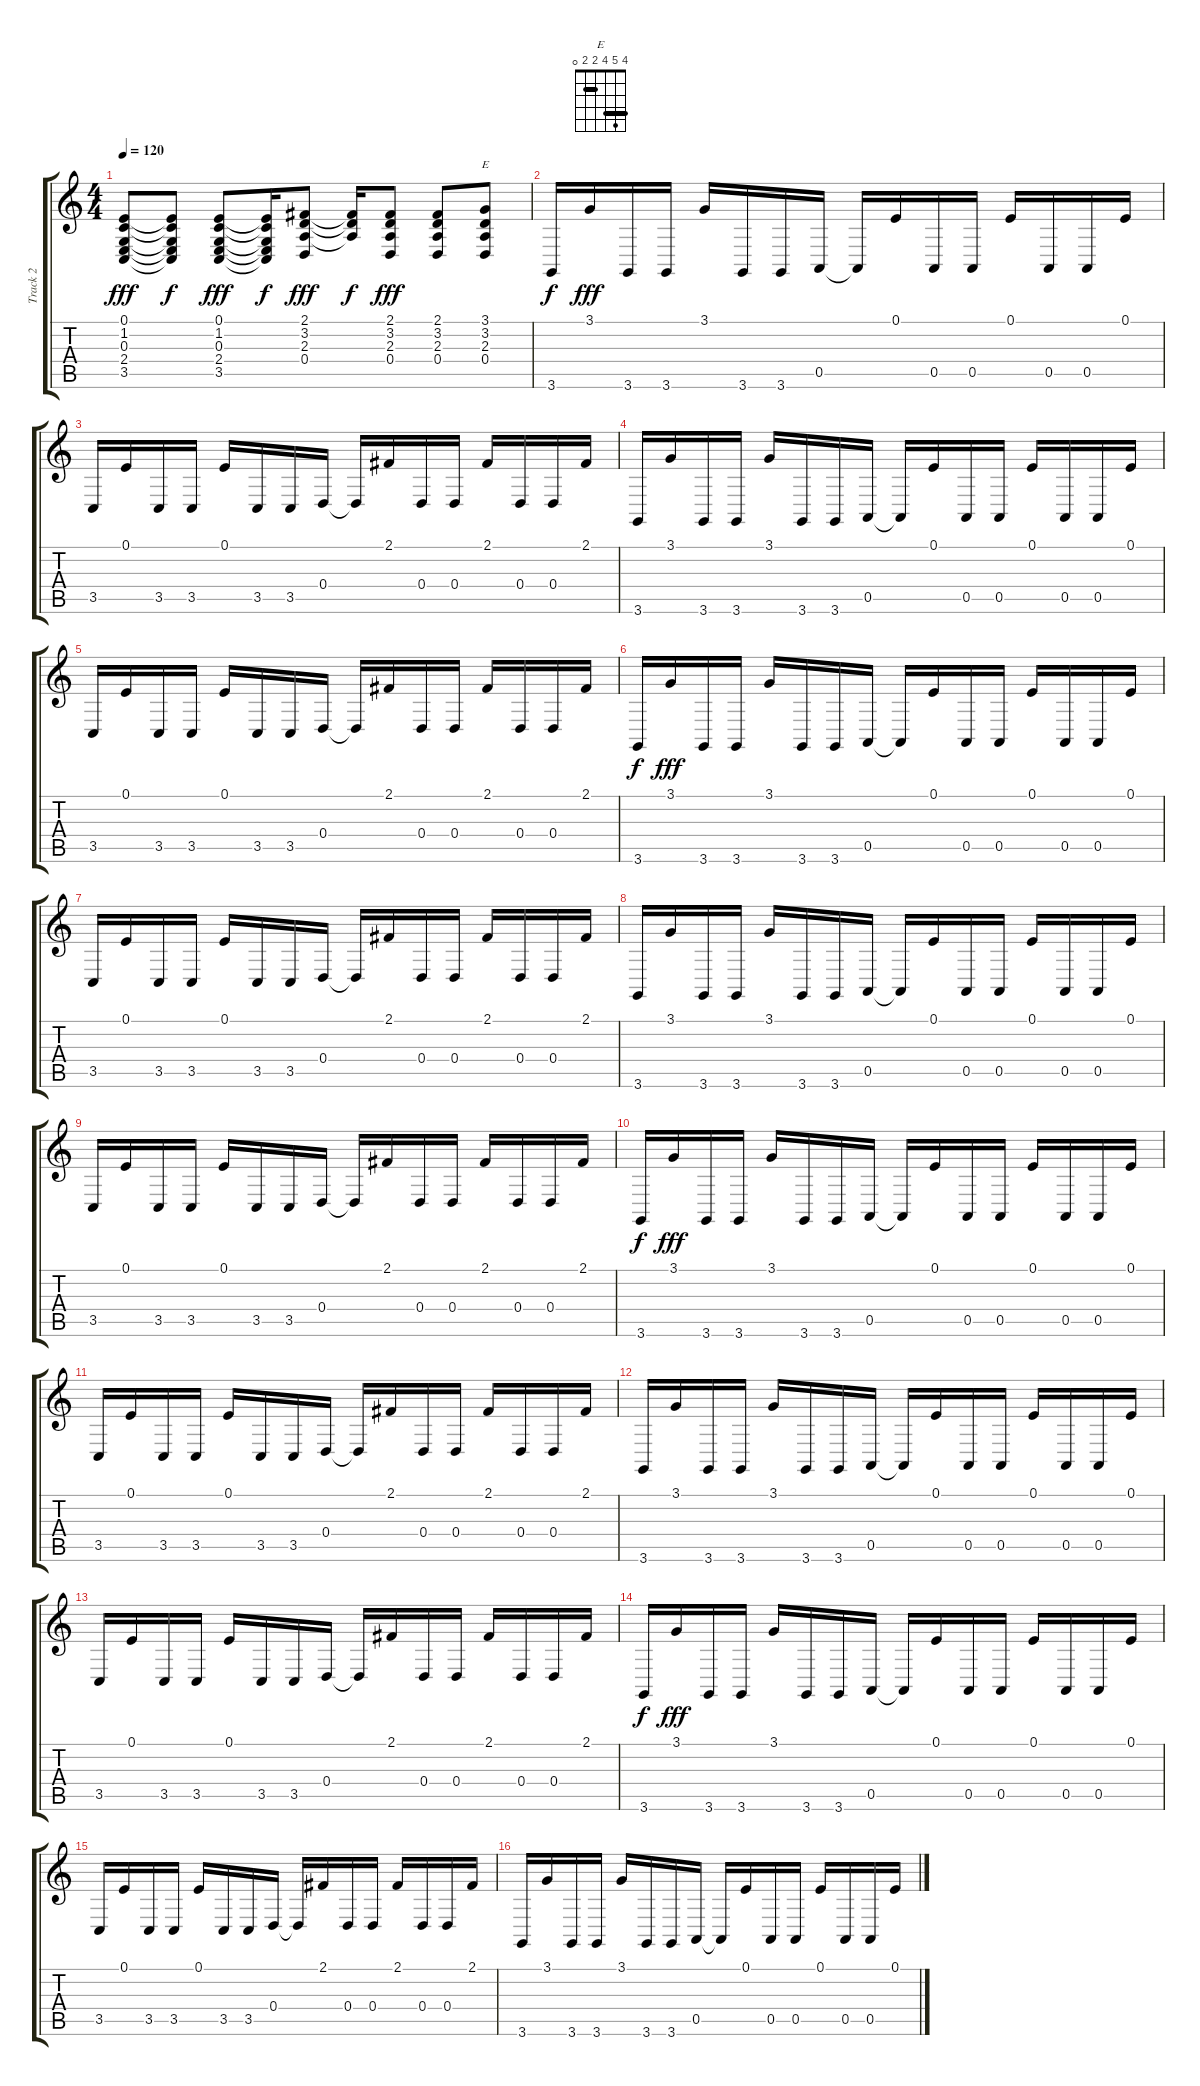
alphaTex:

\track ("Track 2" "Track 2") {instrument acousticgrandpiano}
\staff {score tabs}
\tuning (E4 B3 G3 D3 A2 E2) {hide}
\chord ("E" 4 5 4 2 2 0) {barre (2 4)}
\ts (4 4)
\tempo 120
\clef g2
\ks c
(0.1 1.2 0.3 2.4 3.5).8{dy fff} (0.1{t} 1.2{t} 0.3{t} 2.4{t} 3.5{t}).8{dy f} (0.1 1.2 0.3 2.4 3.5).8{dy fff} (0.1{t} 1.2{t} 0.3{t} 2.4{t} 3.5{t}).16{dy f} (2.1 3.2 2.3 0.4).8{dy fff} (2.1{t} 3.2{t} 2.3{t}).16{dy f} (2.1 3.2 2.3 0.4).8{dy fff} (2.1 3.2 2.3 0.4).8 (3.1 3.2 2.3 0.4).8{ch "E"} |
3.6.16{dy f} 3.1.16{dy fff} 3.6.16 3.6.16 3.1.16 3.6.16 3.6.16 0.5.16 0.5{t}.16 0.1.16 0.5.16 0.5.16 0.1.16 0.5.16 0.5.16 0.1.16 |
3.5.16 0.1.16 3.5.16 3.5.16 0.1.16 3.5.16 3.5.16 0.4.16 0.4{t}.16 2.1.16 0.4.16 0.4.16 2.1.16 0.4.16 0.4.16 2.1.16 |
3.6.16 3.1.16 3.6.16 3.6.16 3.1.16 3.6.16 3.6.16 0.5.16 0.5{t}.16 0.1.16 0.5.16 0.5.16 0.1.16 0.5.16 0.5.16 0.1.16 |
3.5.16 0.1.16 3.5.16 3.5.16 0.1.16 3.5.16 3.5.16 0.4.16 0.4{t}.16 2.1.16 0.4.16 0.4.16 2.1.16 0.4.16 0.4.16 2.1.16 |
3.6.16{dy f} 3.1.16{dy fff} 3.6.16 3.6.16 3.1.16 3.6.16 3.6.16 0.5.16 0.5{t}.16 0.1.16 0.5.16 0.5.16 0.1.16 0.5.16 0.5.16 0.1.16 |
3.5.16 0.1.16 3.5.16 3.5.16 0.1.16 3.5.16 3.5.16 0.4.16 0.4{t}.16 2.1.16 0.4.16 0.4.16 2.1.16 0.4.16 0.4.16 2.1.16 |
3.6.16 3.1.16 3.6.16 3.6.16 3.1.16 3.6.16 3.6.16 0.5.16 0.5{t}.16 0.1.16 0.5.16 0.5.16 0.1.16 0.5.16 0.5.16 0.1.16 |
3.5.16 0.1.16 3.5.16 3.5.16 0.1.16 3.5.16 3.5.16 0.4.16 0.4{t}.16 2.1.16 0.4.16 0.4.16 2.1.16 0.4.16 0.4.16 2.1.16 |
3.6.16{dy f} 3.1.16{dy fff} 3.6.16 3.6.16 3.1.16 3.6.16 3.6.16 0.5.16 0.5{t}.16 0.1.16 0.5.16 0.5.16 0.1.16 0.5.16 0.5.16 0.1.16 |
3.5.16 0.1.16 3.5.16 3.5.16 0.1.16 3.5.16 3.5.16 0.4.16 0.4{t}.16 2.1.16 0.4.16 0.4.16 2.1.16 0.4.16 0.4.16 2.1.16 |
3.6.16 3.1.16 3.6.16 3.6.16 3.1.16 3.6.16 3.6.16 0.5.16 0.5{t}.16 0.1.16 0.5.16 0.5.16 0.1.16 0.5.16 0.5.16 0.1.16 |
3.5.16 0.1.16 3.5.16 3.5.16 0.1.16 3.5.16 3.5.16 0.4.16 0.4{t}.16 2.1.16 0.4.16 0.4.16 2.1.16 0.4.16 0.4.16 2.1.16 |
3.6.16{dy f} 3.1.16{dy fff} 3.6.16 3.6.16 3.1.16 3.6.16 3.6.16 0.5.16 0.5{t}.16 0.1.16 0.5.16 0.5.16 0.1.16 0.5.16 0.5.16 0.1.16 |
3.5.16 0.1.16 3.5.16 3.5.16 0.1.16 3.5.16 3.5.16 0.4.16 0.4{t}.16 2.1.16 0.4.16 0.4.16 2.1.16 0.4.16 0.4.16 2.1.16 |
3.6.16 3.1.16 3.6.16 3.6.16 3.1.16 3.6.16 3.6.16 0.5.16 0.5{t}.16 0.1.16 0.5.16 0.5.16 0.1.16 0.5.16 0.5.16 0.1.16
